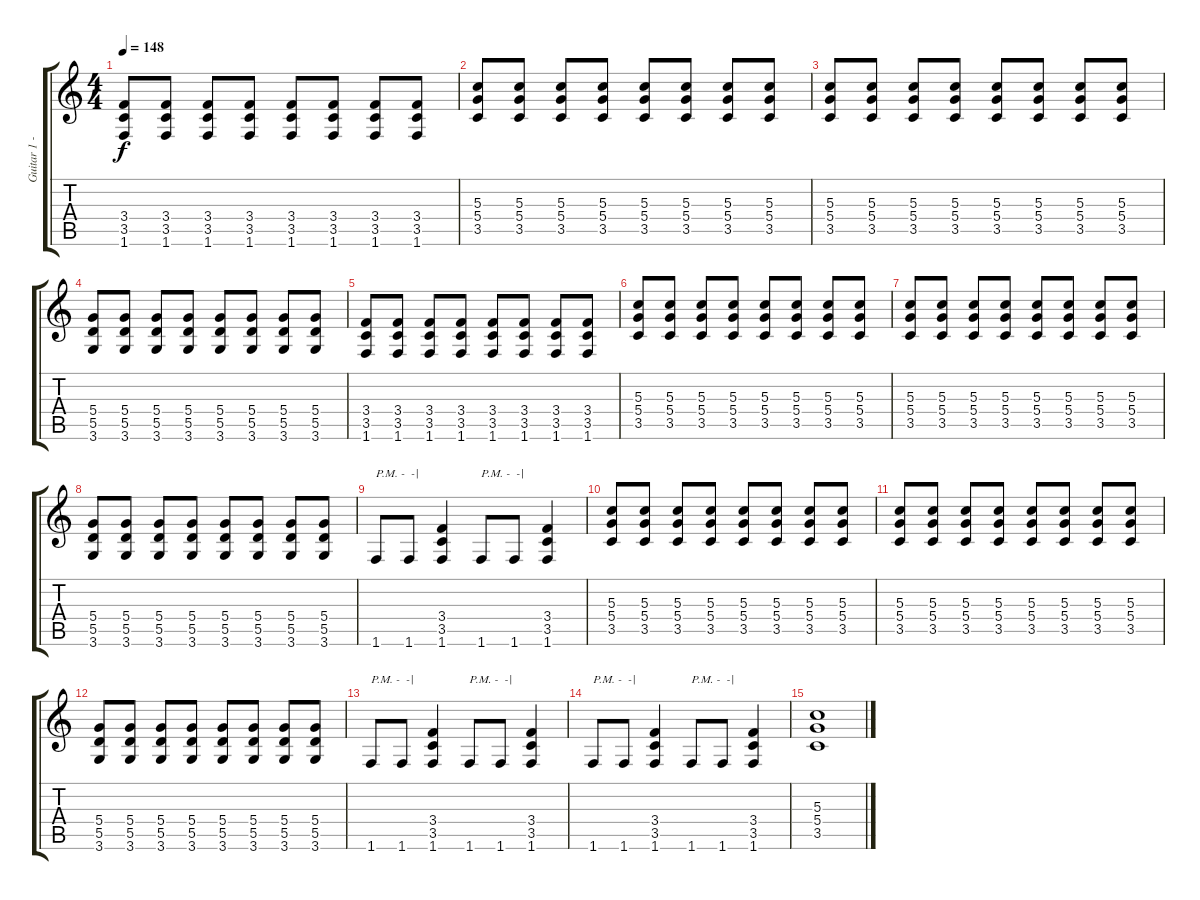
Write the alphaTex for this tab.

\track ("Guitar 1 - Distortion" "Guitar 1 -") {instrument distortionguitar}
\staff {score tabs}
\tuning (E4 B3 G3 D3 A2 E2) {hide}
\ts (4 4)
\tempo 148
\clef g2
\ks c
(3.4 3.5 1.6).8{dy f} (3.4 3.5 1.6).8 (3.4 3.5 1.6).8 (3.4 3.5 1.6).8 (3.4 3.5 1.6).8 (3.4 3.5 1.6).8 (3.4 3.5 1.6).8 (3.4 3.5 1.6).8 |
(5.3 5.4 3.5).8 (5.3 5.4 3.5).8 (5.3 5.4 3.5).8 (5.3 5.4 3.5).8 (5.3 5.4 3.5).8 (5.3 5.4 3.5).8 (5.3 5.4 3.5).8 (5.3 5.4 3.5).8 |
(5.3 5.4 3.5).8 (5.3 5.4 3.5).8 (5.3 5.4 3.5).8 (5.3 5.4 3.5).8 (5.3 5.4 3.5).8 (5.3 5.4 3.5).8 (5.3 5.4 3.5).8 (5.3 5.4 3.5).8 |
(5.4 5.5 3.6).8 (5.4 5.5 3.6).8 (5.4 5.5 3.6).8 (5.4 5.5 3.6).8 (5.4 5.5 3.6).8 (5.4 5.5 3.6).8 (5.4 5.5 3.6).8 (5.4 5.5 3.6).8 |
(3.4 3.5 1.6).8 (3.4 3.5 1.6).8 (3.4 3.5 1.6).8 (3.4 3.5 1.6).8 (3.4 3.5 1.6).8 (3.4 3.5 1.6).8 (3.4 3.5 1.6).8 (3.4 3.5 1.6).8 |
(5.3 5.4 3.5).8 (5.3 5.4 3.5).8 (5.3 5.4 3.5).8 (5.3 5.4 3.5).8 (5.3 5.4 3.5).8 (5.3 5.4 3.5).8 (5.3 5.4 3.5).8 (5.3 5.4 3.5).8 |
(5.3 5.4 3.5).8 (5.3 5.4 3.5).8 (5.3 5.4 3.5).8 (5.3 5.4 3.5).8 (5.3 5.4 3.5).8 (5.3 5.4 3.5).8 (5.3 5.4 3.5).8 (5.3 5.4 3.5).8 |
(5.4 5.5 3.6).8 (5.4 5.5 3.6).8 (5.4 5.5 3.6).8 (5.4 5.5 3.6).8 (5.4 5.5 3.6).8 (5.4 5.5 3.6).8 (5.4 5.5 3.6).8 (5.4 5.5 3.6).8 |
1.6.8{txt "P.M. -  -|"} 1.6.8 (3.4 3.5 1.6).4 1.6.8{txt "P.M. -  -|"} 1.6.8 (3.4 3.5 1.6).4 |
(5.3 5.4 3.5).8 (5.3 5.4 3.5).8 (5.3 5.4 3.5).8 (5.3 5.4 3.5).8 (5.3 5.4 3.5).8 (5.3 5.4 3.5).8 (5.3 5.4 3.5).8 (5.3 5.4 3.5).8 |
(5.3 5.4 3.5).8 (5.3 5.4 3.5).8 (5.3 5.4 3.5).8 (5.3 5.4 3.5).8 (5.3 5.4 3.5).8 (5.3 5.4 3.5).8 (5.3 5.4 3.5).8 (5.3 5.4 3.5).8 |
(5.4 5.5 3.6).8 (5.4 5.5 3.6).8 (5.4 5.5 3.6).8 (5.4 5.5 3.6).8 (5.4 5.5 3.6).8 (5.4 5.5 3.6).8 (5.4 5.5 3.6).8 (5.4 5.5 3.6).8 |
1.6.8{txt "P.M. -  -|"} 1.6.8 (3.4 3.5 1.6).4 1.6.8{txt "P.M. -  -|"} 1.6.8 (3.4 3.5 1.6).4 |
1.6.8{txt "P.M. -  -|"} 1.6.8 (3.4 3.5 1.6).4 1.6.8{txt "P.M. -  -|"} 1.6.8 (3.4 3.5 1.6).4 |
(5.3 5.4 3.5).1
